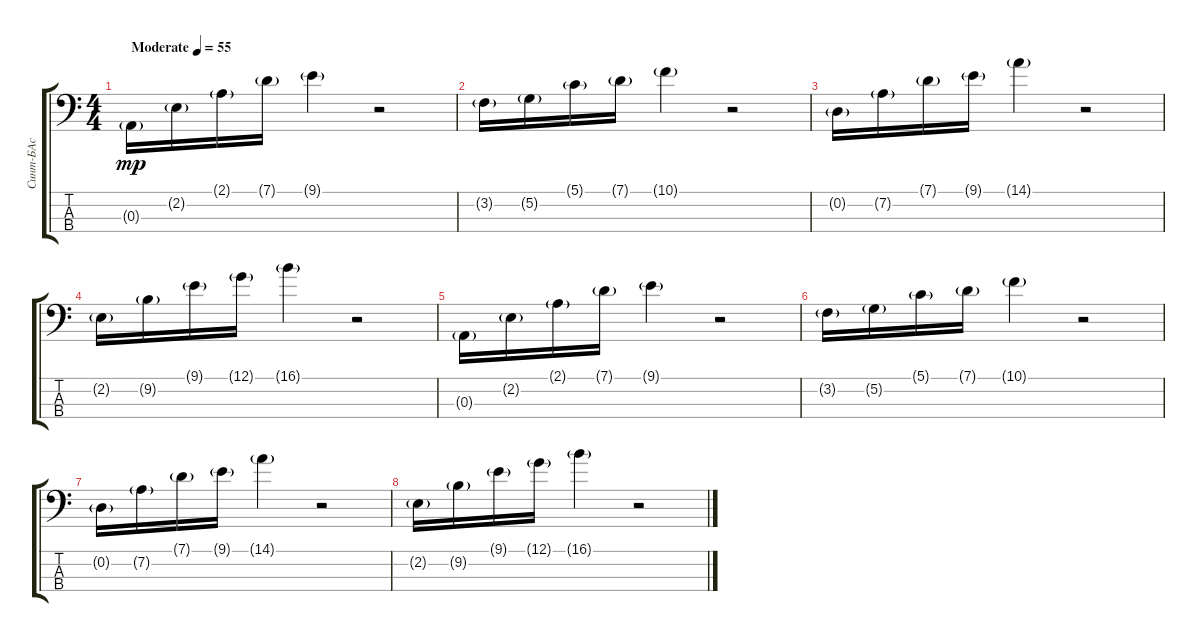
\track ("Синт-БАс" "Синт-БАс") {instrument synthbass1}
\staff {score tabs}
\tuning (G2 D2 A1 E1) {hide}
\ts (4 4)
\tempo (55 "Moderate")
\clef f4
\ks c
0.3{g}.16{dy mp instrument synthbass1} 2.2{g}.16 2.1{g}.16 7.1{g}.16 9.1{g}.4 r.2 |
3.2{g}.16 5.2{g}.16 5.1{g}.16 7.1{g}.16 10.1{g}.4 r.2 |
0.2{g}.16 7.2{g}.16 7.1{g}.16 9.1{g}.16 14.1{g}.4 r.2 |
2.2{g}.16 9.2{g}.16 9.1{g}.16 12.1{g}.16 16.1{g}.4 r.2 |
0.3{g}.16 2.2{g}.16 2.1{g}.16 7.1{g}.16 9.1{g}.4 r.2 |
3.2{g}.16 5.2{g}.16 5.1{g}.16 7.1{g}.16 10.1{g}.4 r.2 |
0.2{g}.16 7.2{g}.16 7.1{g}.16 9.1{g}.16 14.1{g}.4 r.2 |
2.2{g}.16 9.2{g}.16 9.1{g}.16 12.1{g}.16 16.1{g}.4 r.2
